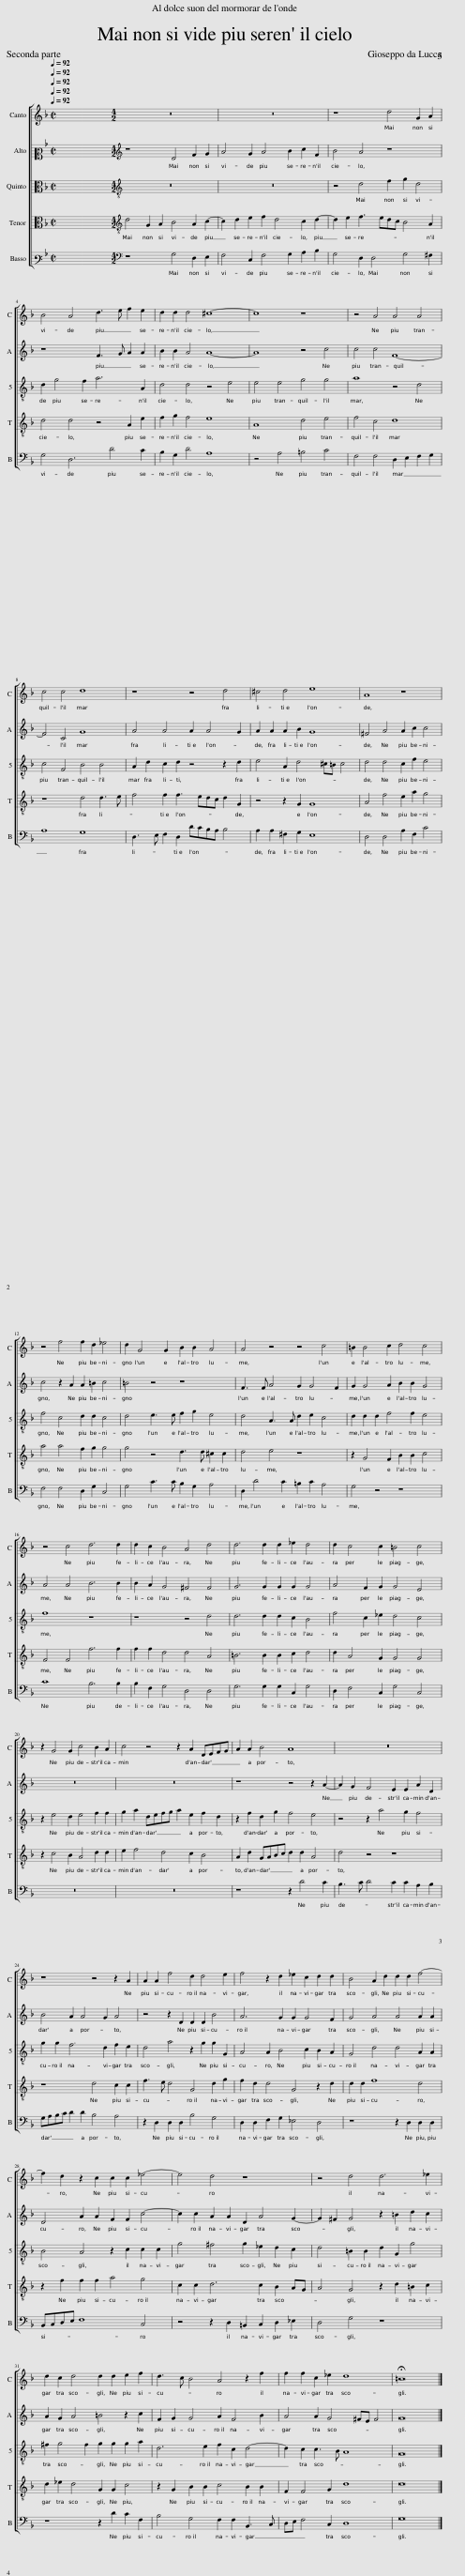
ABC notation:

X:1
%%score [ 1 2 [ 3 4 ] 5 ]
L:1/8
Q:1/4=92
M:2/2
I:linebreak $
K:F
V:1 treble
V:2 alto2
V:3 alto
V:4 alto
V:5 bass3
V:1
 x8 | x8 |[M:4/2] z16 | z16 | z8 d4 G2 A2 |$ %5
 B4 A4 d3 e f2 e2 | d2 d2 d4 ^c8- | c8 z8 | z4 A4 A4 A4 |$ c4 c4 d8 | %10
 z8 z4 d4 | ^c4 d4 e8 | A8 z8 |$ z4 f4 f2 d2 _e4 | d2 G4 G2 B2 B2 A4 | %15
 A4 z4 z4 c4 | =B2 B4 c2 d4 c4 |$ z4 c4 d6 d2 | d2 c2 B4 A4 d4 | d6 d2 d2 _e2 d4 | %20
 d2 c4 c2 =B4 c4 |$ z2 G4 G2 c4 B2 A2 | c4 z4 z2 A2 DEFG | A2 A2 B4 A8 | z16 |$ %25
 z8 z4 z2 A2 | A2 A2 f4 d2 d4 e2 | f4 z2 d2 _e2 c2 d2 d2 | B4 A2 d2 d2 d2 f4- |$ f2 d2 z2 c2 c2 c2 _e4- | %30
 e4 d4 z8 | z4 d4 d6 _e2 |$ d2 c2 d4 d2 d2 e2 f2 | d3 c B4 A4 z2 f2 | f2 f2 c2 _e2 d8 | %35
 !fermata!=B16 |] %36
V:2
 x8 | x8 |[M:4/2][K:treble] z8 D4 F2 G2 | A4 G2 A4 B2 c2 F2 | B4 A4 z8 |$ %5
 z8 F3 G A2 A2 | B2 B2 A4 A8- | A8 z4 c4 | c4 c4 F8- |$ F4 C4 G8 | %10
 A4 A4 A2 A4 G2 | A2 A2 A2 B2 G8 | ^F4 A4 A2 c2 c4 |$ c4 z2 A2 A2 =B2 c4 | =B4 z4 z8 | %15
 F3 F A4 G2 G4 F2 | G2 G4 A2 B2 B2 G4 |$ A4 A4 B6 B2 | B2 A2 G4 ^F4 F4 | G6 G2 G2 G2 G4 | %20
 A4 F2 G2 G4 E4 |$ z16 | z16 | z8 z4 z2 A2- | A2 G2 F4 E2 E2 A2 D2 |$ %25
 B4 A2 A4 G2 A4 | z4 z2 D2 D2 D2 B4 | A6 G2 G2 G4 F2 | G4 A4 A4 A2 A2 |$ D4 A2 A2 F2 F2 c4- | %30
 c2 c2 A2 A2 D2 A4 G2- | G2 ^F2 G4 z2 =B2 d2 c2 |$ A2 G2 A4 =B4 z2 c2 | F2 G2 G4 A2 F4 B2 | A4 A2 G4 ^FE F4 | %35
 G16 |] %36
V:3
 x8 | x8 |[M:4/2][K:treble-8] z16 | z16 | z4 d4 f2 g2 d4 |$ %5
 d2 g4 f2 a6 A2 | d4 d4 z4 e4 | e4 e4 g4 g4 | a8 z4 d4 |$ c4 F4 B4 B4 | %10
 A2 d2 c2 d2 z4 z2 d2 | e4 A2 d4 ^c=B c4 | d4 d4 c2 f2 e4 |$ f4 c4 d2 d2 c4 | d4 e3 e f2 g2 e4 | %15
 d4 A3 A d2 e2 c4 | d2 d2 d2 f4 f2 e4 |$ f8 z8 | z8 z4 d4 | d6 d2 d2 c2 B4 | %20
 f4 c2 _e2 d4 c4 |$ z2 e4 d2 e4 f2 f2 | g2 a2 defg a2 e2 f2 d2 | z2 f2 d2 g2 f4 e4 | z4 z2 a4 g2 f4 |$ %25
 g2 g2 f6 d2 f2 e2 | d4 a4 z2 g2 g2 G2 | A4 A2 B4 c2 B2 A2 | G4 d4 d4 A2 A2 |$ B4 A4 z2 c2 c2 c2 | %30
 g4 ^f4 g2 _e2 d2 c2 | d4 =B2 B2 d2 G2 g4 |$ ^f2 g4 f2 g2 g2 g2 a2 | d6 e2 f2 c2 d4- | d2 c2 c3 B A8 | %35
 G16 |] %36
V:4
 x8 | x8 |[M:4/2][K:treble-8] d4 G2 A2 B4 A2 c2- | c2 d2 e2 f2 d4 c2 d2- | d2 e2 f3 edc B4 A2 |$ %5
 d4 d4 z4 A2 e2 | f2 g2 f4 e8 | A8 d4 e4 | f4 c4 d8 |$ z8 d4 d3 e | %10
 f4 f2 f3 edc d2 G2 | z4 z2 G2 G8 | A4 f4 e2 a2 g4 |$ a4 a4 f2 g2 g4 | g4 z4 d3 d ^c2 c2 | %15
 d4 e4 z8 | z2 G4 F2 B2 B2 c4 |$ F4 F4 f6 f2 | f2 f2 d4 d4 A4 | =B6 B2 B2 c2 d4 | %20
 d2 A4 G2 G4 G4 |$ z2 c4 B2 A4 d2 d2 | e2 f4 d4 c2 B4 | A2 d2 GABc d2 d2 A4 | d4 z4 z8 |$ %25
 z8 d4 c2 c2 | f3 e d4 G4 d2 g2 | f2 d2 d4 G4 z2 d2 | d2 d2 f8 d4 |$ z2 f2 f2 f2 a4 g4 | %30
 c2 c2 d6 c2 B2 AG | A4 G4 z2 d2 =B2 c2 |$ d2 _e2 d4 G2 G2 c4 | z2 G2 B2 B2 c4 B2 B2 | F2 F4 G2 d8 | %35
 d16 |] %36
V:5
 x8 | x8 |[M:4/2][K:bass] z8 G,4 D,2 E,2 | F,4 C,2 F,4 G,2 A,2 B,2 | G,4 D,2 D,4 G,4 ^F,2 |$ %5
 G,4 D,6 D4 C2 | B,2 G,2 D4 A,8 | z4 A,4 =B,4 C4 | F,4 F,4 D,2 E,2 F,2 G,2 |$ A,8 G,8 | %10
 D,3 E, F,2 D,2 DCB,A, B,4 | A,2 A,2 ^F,2 G,2 E,8 | D,4 D,4 A,2 F,2 C4 |$ F,4 F,4 D,2 G,2 C,4 | G,4 C3 C B,2 G,2 A,4 | %15
 D,2 D4 C2 =B,2 C2 A,4 | G,4 z4 z8 |$ C8 B,6 B,2 | B,2 F,2 G,4 D,4 D,4 | G,6 G,2 G,2 C,2 G,4 | %20
 D,2 F,4 C,2 G,4 C,4 |$ z16 | z16 | z8 z2 D4 C2 | B,3 C D4 C2 C2 A,2 B,2 |$ %25
 G,A,B,C D2 D2 B,4 A,4 | z2 D,2 D,2 D,2 B,4 G,4 | D,2 D,2 F,2 G,2 _E,4 D,4 | z8 z2 D,2 D,2 D,2 |$ B,,C,D,E, F,8 C,4 | %30
 z4 z2 D,2 =B,,2 C,2 D,2 _E,2 | D,4 G,4 z8 |$ z8 z2 D2 C2 F,2 | B,4 G,4 F,2 F,2 B,,3 C, | D,E, F,4 C,2 D,8 | %35
 G,16 |] %36
